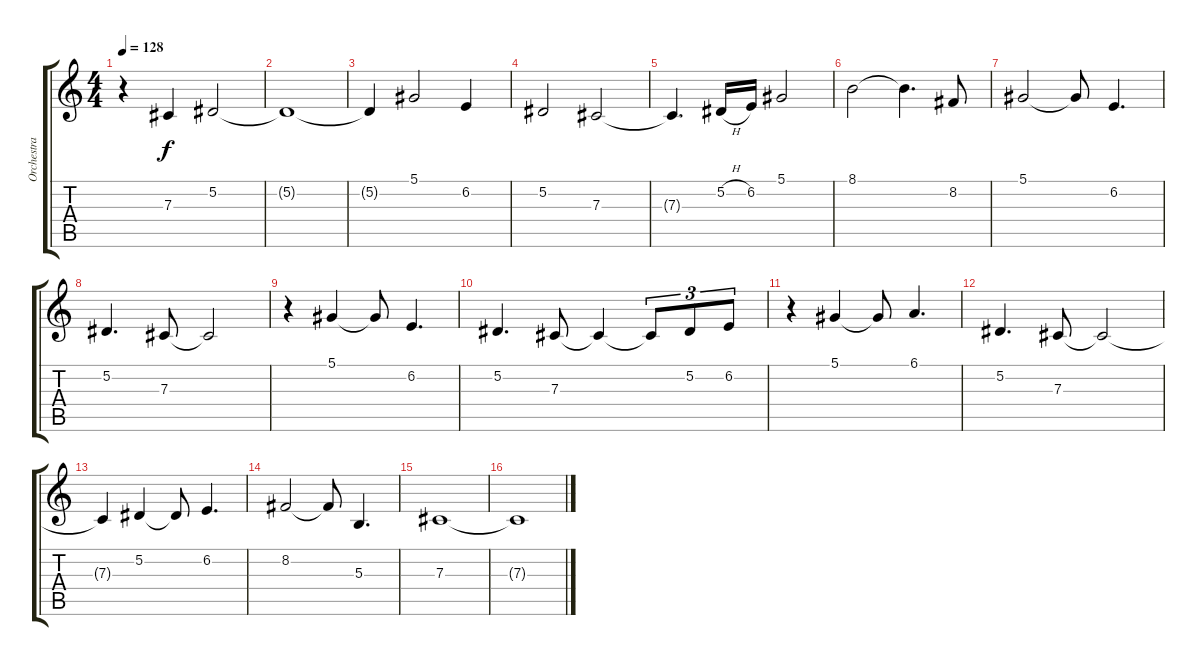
\track ("Orchestra" "Orchestra") {instrument stringensemble1}
\staff {score tabs}
\tuning (Eb4 Bb3 Gb3 Db3 Ab2 Eb2) {hide}
\ts (4 4)
\tempo 128
\clef g2
\ks c
r.4{dy f volume 13 instrument stringensemble1} 7.3.4 5.2.2 |
5.2{t}.1 |
5.2{t}.4 5.1.2 6.2.4 |
5.2.2 7.3.2 |
7.3{t}.4{d} 5.2{h}.16 6.2.16 5.1.2 |
8.1.2 8.1{t}.4{d} 8.2.8 |
5.1.2 5.1{t}.8 6.2.4{d} |
5.2.4{d} 7.3.8 7.3{t}.2 |
r.4 5.1.4 5.1{t}.8 6.2.4{d} |
5.2.4{d} 7.3.8 7.3{t}.4 7.3{t}.8{tu (3 2)} 5.2.8{tu (3 2)} 6.2.8{tu (3 2)} |
r.4 5.1.4 5.1{t}.8 6.1.4{d} |
5.2.4{d} 7.3.8 7.3{t}.2 |
7.3{t}.4 5.2.4 5.2{t}.8 6.2.4{d} |
8.2.2 8.2{t}.8 5.3.4{d} |
7.3.1 |
7.3{t}.1
